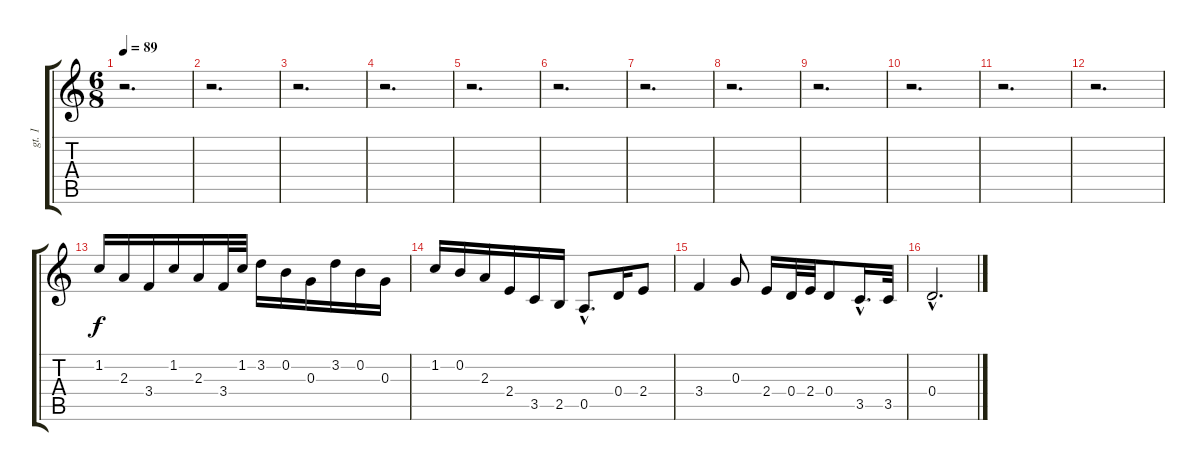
\track ("gt. 1" "gt. 1") {instrument acousticguitarsteel}
\staff {score tabs}
\tuning (E4 B3 G3 D3 A2 E2) {hide}
\ts (6 8)
\tempo 89
\clef g2
\ks c
r.2{d dy f} |
r.2{d} |
r.2{d} |
r.2{d} |
r.2{d} |
r.2{d} |
r.2{d} |
r.2{d} |
r.2{d} |
r.2{d} |
r.2{d} |
r.2{d} |
1.2.16 2.3.16 3.4.16 1.2.16 2.3.16 3.4.32 1.2.32 3.2.16 0.2.16 0.3.16 3.2.16 0.2.16 0.3.16 |
1.2.16 0.2.16 2.3.16 2.4.16 3.5.16 2.5.16 0.5{hac}.8{d} 0.4.16 2.4.8 |
3.4.4 0.3.8 2.4.16 0.4.32 2.4.32 0.4.8 3.5{hac}.16{d} 3.5.32 |
0.4{hac}.2{d}
